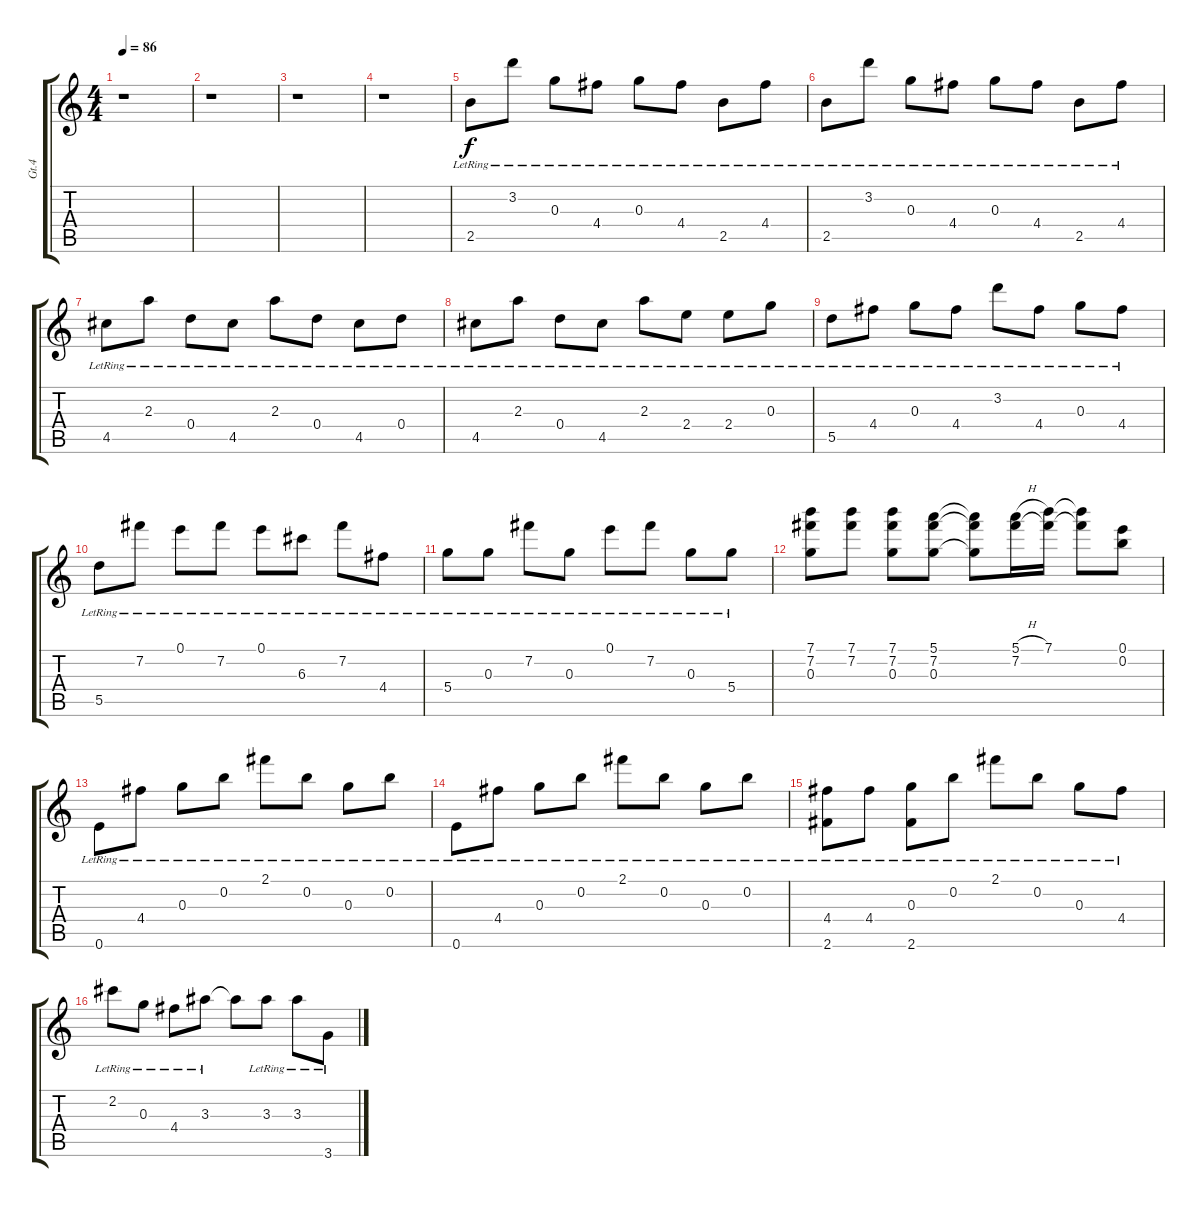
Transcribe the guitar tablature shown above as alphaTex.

\track ("Gt.4" "Gt.4") {instrument acousticguitarnylon}
\staff {score tabs}
\tuning (E5 B4 G4 D4 A3 E3) {hide}
\ts (4 4)
\tempo 86
\clef g2
\ks c
r.1{dy f} |
r.1 |
r.1 |
r.1 |
2.5{lr}.8 3.2{lr}.8 0.3{lr}.8 4.4{lr}.8 0.3{lr}.8 4.4{lr}.8 2.5{lr}.8 4.4{lr}.8 |
2.5{lr}.8 3.2{lr}.8 0.3{lr}.8 4.4{lr}.8 0.3{lr}.8 4.4{lr}.8 2.5{lr}.8 4.4{lr}.8 |
4.5{lr}.8 2.3{lr}.8 0.4{lr}.8 4.5{lr}.8 2.3{lr}.8 0.4{lr}.8 4.5{lr}.8 0.4{lr}.8 |
4.5{lr}.8 2.3{lr}.8 0.4{lr}.8 4.5{lr}.8 2.3{lr}.8 2.4{lr}.8 2.4{lr}.8 0.3{lr}.8 |
5.5{lr}.8 4.4{lr}.8 0.3{lr}.8 4.4{lr}.8 3.2{lr}.8 4.4{lr}.8 0.3{lr}.8 4.4{lr}.8 |
5.5{lr}.8 7.2{lr}.8 0.1{lr}.8 7.2{lr}.8 0.1{lr}.8 6.3{lr}.8 7.2{lr}.8 4.4{lr}.8 |
5.4{lr}.8 0.3{lr}.8 7.2{lr}.8 0.3{lr}.8 0.1{lr}.8 7.2{lr}.8 0.3{lr}.8 5.4{lr}.8 |
(7.1 7.2 0.3).8 (7.1 7.2).8 (7.1 7.2 0.3).8 (5.1 7.2 0.3).8 (5.1{t} 7.2{t} 0.3{t}).8 (5.1{h} 7.2).16 (7.1 7.2{t}).16 (7.1{t} 7.2{t}).8 (0.1 0.2).8 |
0.6{lr}.8 4.4{lr}.8 0.3{lr}.8 0.2{lr}.8 2.1{lr}.8 0.2{lr}.8 0.3{lr}.8 0.2{lr}.8 |
0.6{lr}.8 4.4{lr}.8 0.3{lr}.8 0.2{lr}.8 2.1{lr}.8 0.2{lr}.8 0.3{lr}.8 0.2{lr}.8 |
(4.4{lr} 2.6{lr}).8 4.4{lr}.8 (0.3{lr} 2.6{lr}).8 0.2{lr}.8 2.1{lr}.8 0.2{lr}.8 0.3{lr}.8 4.4{lr}.8 |
2.2{lr}.8 0.3{lr}.8 4.4{lr}.8 3.3{lr}.8 3.3{t}.8 3.3{lr}.8 3.3{lr}.8 3.6{lr}.8
